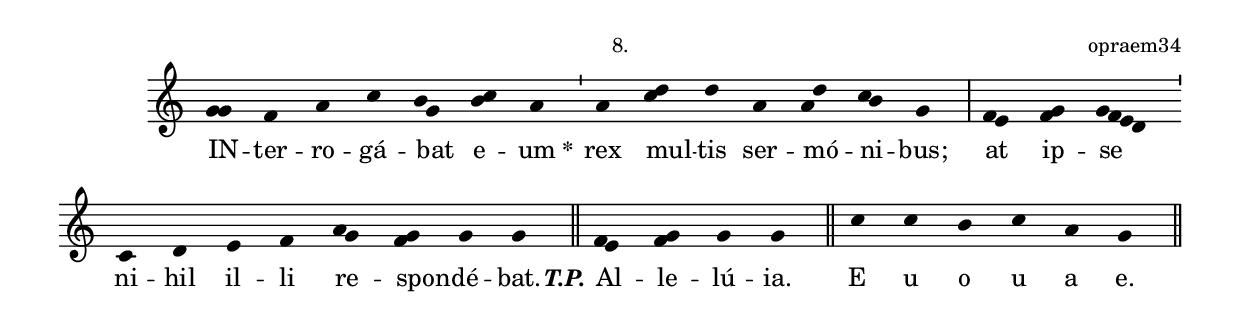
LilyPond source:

\version "2.19.32"

\include "../lib/synopsis.ily"

\score {
  \transpose c c' {
    \plainchant
    \melisma { g g } f a c' \melisma { b g } \bar "" \melisma { b c' } a \bar "'"
    a \bar "" \melisma { c' d' } d' \bar "" a \melisma { a d' } \melisma { c' b } g \bar "|"
    \melisma { f e } \bar "" \melisma { f g } \melisma { g f e d } \bar "'"
    c d \bar "" e f \bar "" \melisma { a g } \melisma { f g } g g \bar "||"
    \melisma { f e } \melisma { f g } g g \bar "||"
    c' \bar "" c' \bar "" b \bar "" c' \bar "" a \bar "" g \bar "||"
  }
  \addlyrics {
    IN -- ter -- ro -- gá -- bat e -- um \set stanza = \markup{"*"}
    rex mul -- tis ser -- mó -- ni -- bus;
    at ip -- se ni -- hil il -- li re -- spon -- dé -- bat.
    \set stanza = \markup{\italic{T.P.}} Al -- le -- lú -- ia.
    E u o u a e.
  }
  \header {
    annotation = "8."
    mode = "8"
    office-part = "antiphona"
    fontes = "opraem34"
  }
}

%{
\score {
  \transpose c c' {
    \plainchant

  }
  \addlyrics {

  }
  \header {
    fontes = ""
  }
}
%}